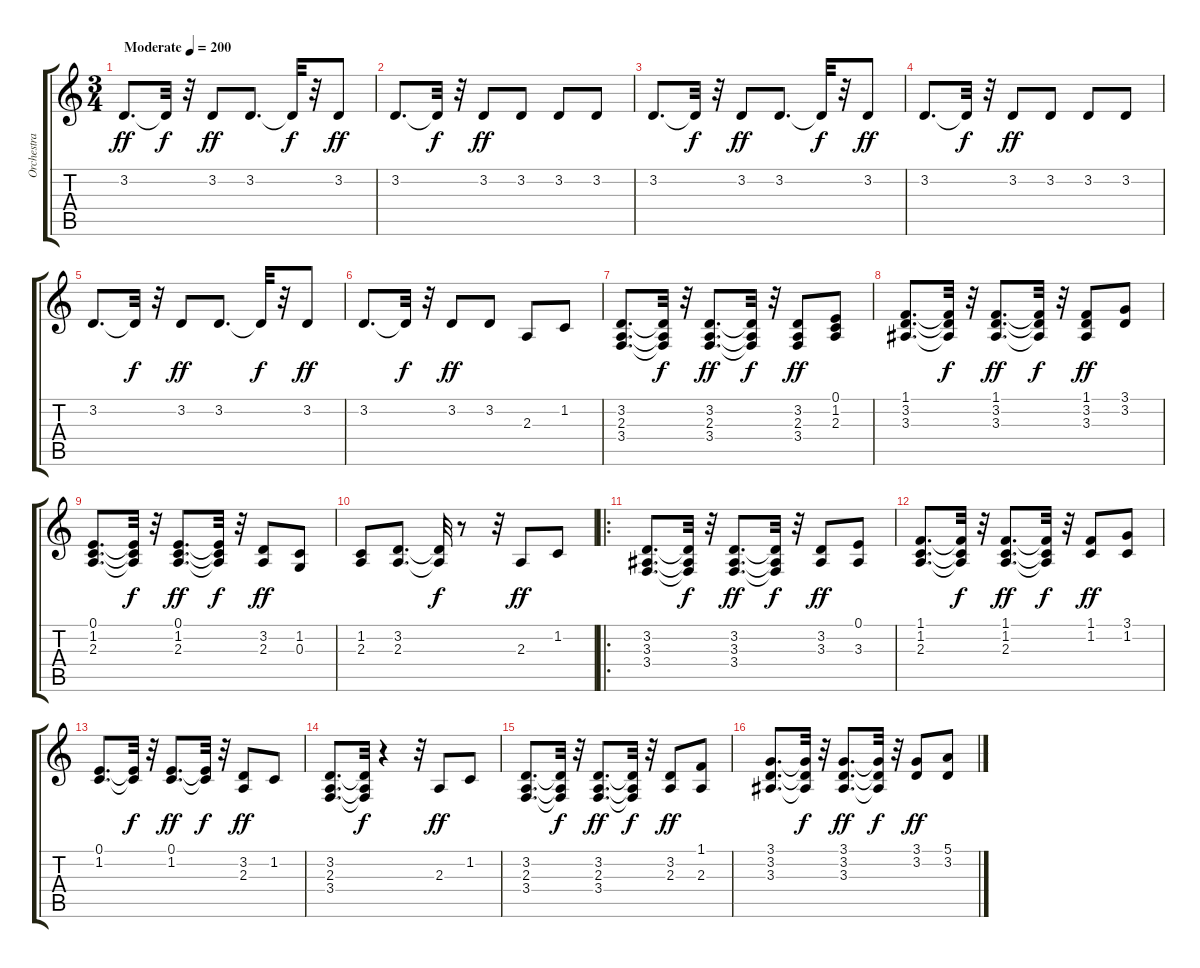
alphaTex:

\track ("Orchestra" "Orchestra") {instrument stringensemble1}
\staff {score tabs}
\tuning (E4 B3 G3 D3 A2 E2) {hide}
\ts (3 4)
\tempo (200 "Moderate")
\clef g2
\ks c
3.2.8{d dy ff instrument stringensemble1} 3.2{t}.32{dy f} r.32 3.2.8{dy ff} 3.2.8{d} 3.2{t}.32{dy f} r.32 3.2.8{dy ff} |
3.2.8{d} 3.2{t}.32{dy f} r.32 3.2.8{dy ff} 3.2.8 3.2.8 3.2.8 |
3.2.8{d} 3.2{t}.32{dy f} r.32 3.2.8{dy ff} 3.2.8{d} 3.2{t}.32{dy f} r.32 3.2.8{dy ff} |
3.2.8{d} 3.2{t}.32{dy f} r.32 3.2.8{dy ff} 3.2.8 3.2.8 3.2.8 |
3.2.8{d} 3.2{t}.32{dy f} r.32 3.2.8{dy ff} 3.2.8{d} 3.2{t}.32{dy f} r.32 3.2.8{dy ff} |
3.2.8{d} 3.2{t}.32{dy f} r.32 3.2.8{dy ff} 3.2.8 2.3.8 1.2.8 |
(3.2 2.3 3.4).8{d} (3.2{t} 2.3{t} 3.4{t}).32{dy f} r.32 (3.2 2.3 3.4).8{d dy ff} (3.2{t} 2.3{t} 3.4{t}).32{dy f} r.32 (3.2 2.3 3.4).8{dy ff} (0.1 1.2 2.3).8 |
(1.1 3.2 3.3).8{d} (1.1{t} 3.2{t} 3.3{t}).32{dy f} r.32 (1.1 3.2 3.3).8{d dy ff} (1.1{t} 3.2{t} 3.3{t}).32{dy f} r.32 (1.1 3.2 3.3).8{dy ff} (3.1 3.2).8 |
(0.1 1.2 2.3).8{d} (0.1{t} 1.2{t} 2.3{t}).32{dy f} r.32 (0.1 1.2 2.3).8{d dy ff} (0.1{t} 1.2{t} 2.3{t}).32{dy f} r.32 (3.2 2.3).8{dy ff} (1.2 0.3).8 |
(1.2 2.3).8 (3.2 2.3).8{d} (3.2{t} 2.3{t}).32{dy f} r.8 r.32 2.3.8{dy ff} 1.2.8 |
\ro
(3.2 3.3 3.4).8{d} (3.2{t} 3.3{t} 3.4{t}).32{dy f} r.32 (3.2 3.3 3.4).8{d dy ff} (3.2{t} 3.3{t} 3.4{t}).32{dy f} r.32 (3.2 3.3).8{dy ff} (0.1 3.3).8 |
(1.1 1.2 2.3).8{d} (1.1{t} 1.2{t} 2.3{t}).32{dy f} r.32 (1.1 1.2 2.3).8{d dy ff} (1.1{t} 1.2{t} 2.3{t}).32{dy f} r.32 (1.1 1.2).8{dy ff} (3.1 1.2).8 |
(0.1 1.2).8{d} (0.1{t} 1.2{t}).32{dy f} r.32 (0.1 1.2).8{d dy ff} (0.1{t} 1.2{t}).32{dy f} r.32 (3.2 2.3).8{dy ff} 1.2.8 |
(3.2 2.3 3.4).8{d} (3.2{t} 2.3{t} 3.4{t}).32{dy f} r.4 r.32 2.3.8{dy ff} 1.2.8 |
(3.2 2.3 3.4).8{d} (3.2{t} 2.3{t} 3.4{t}).32{dy f} r.32 (3.2 2.3 3.4).8{d dy ff} (3.2{t} 2.3{t} 3.4{t}).32{dy f} r.32 (3.2 2.3).8{dy ff} (1.1 2.3).8 |
(3.1 3.2 3.3).8{d} (3.1{t} 3.2{t} 3.3{t}).32{dy f} r.32 (3.1 3.2 3.3).8{d dy ff} (3.1{t} 3.2{t} 3.3{t}).32{dy f} r.32 (3.1 3.2).8{dy ff} (5.1 3.2).8
